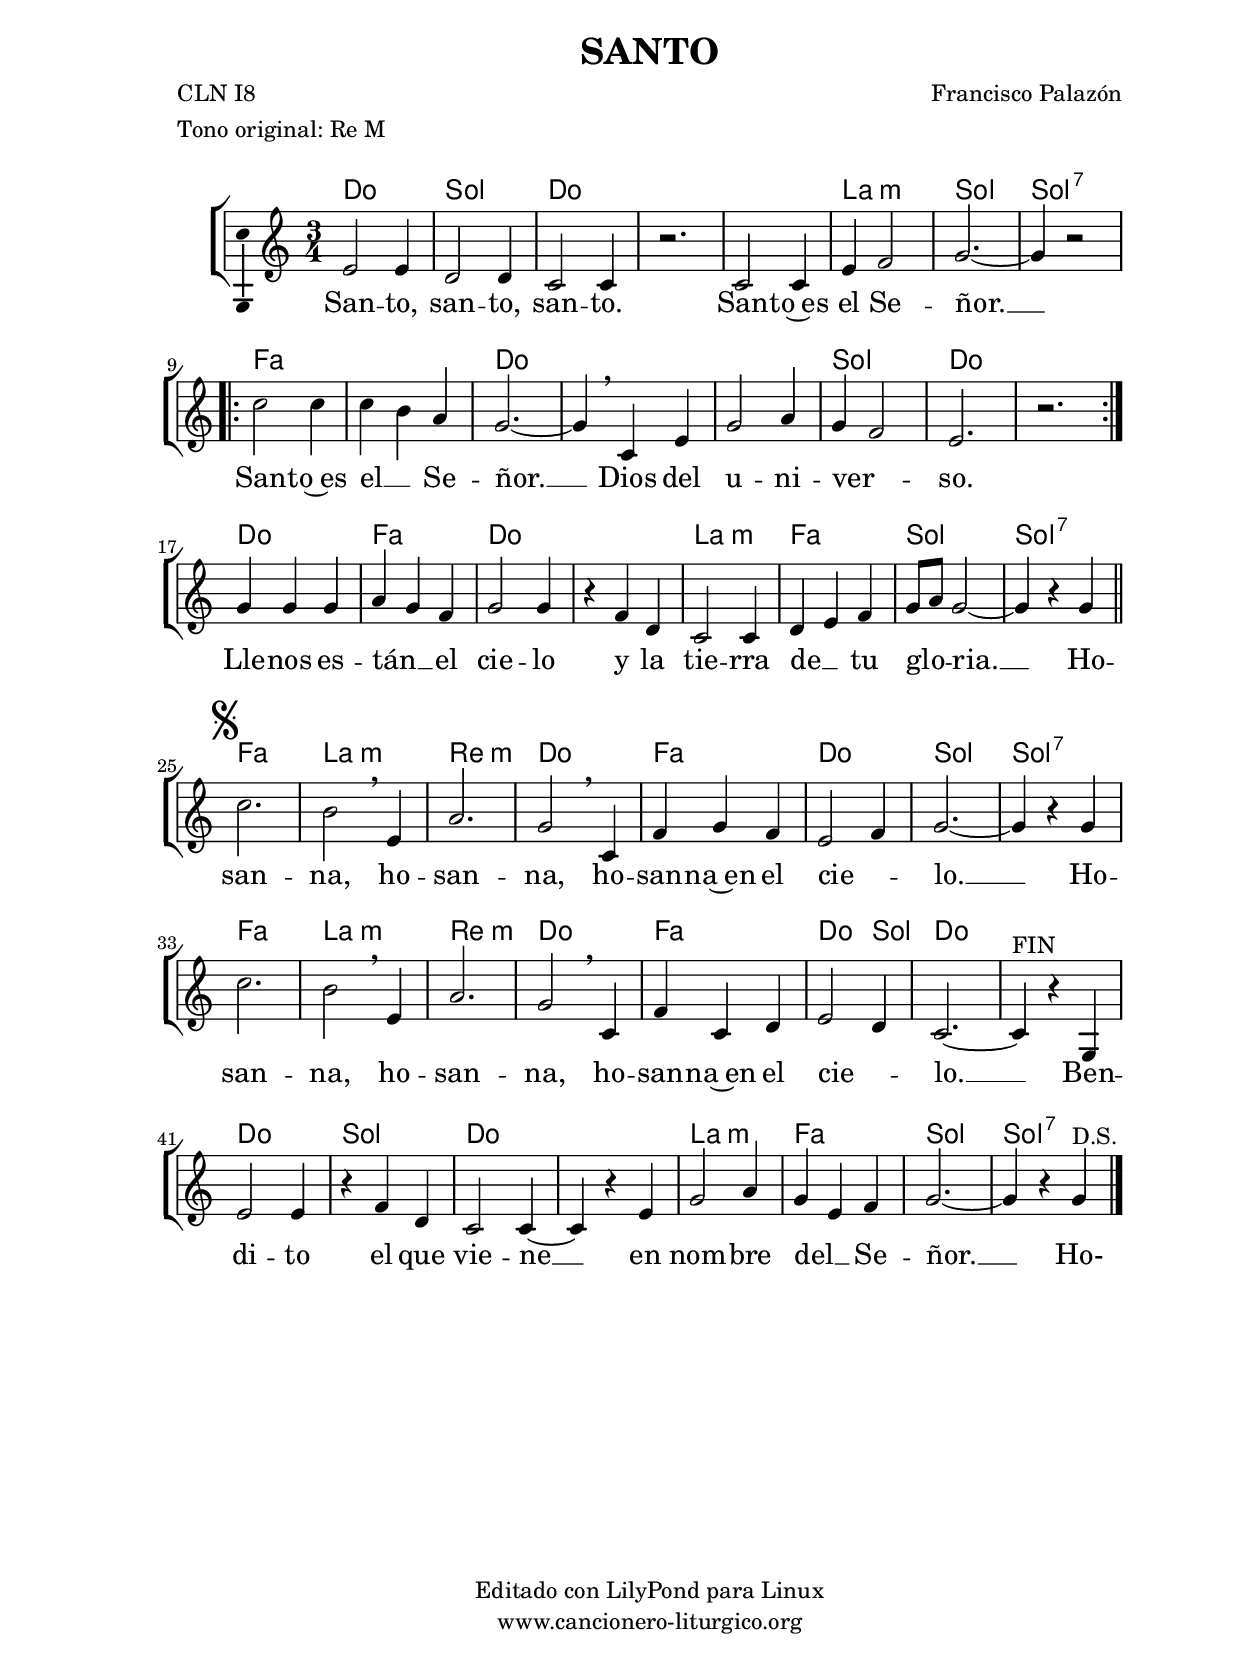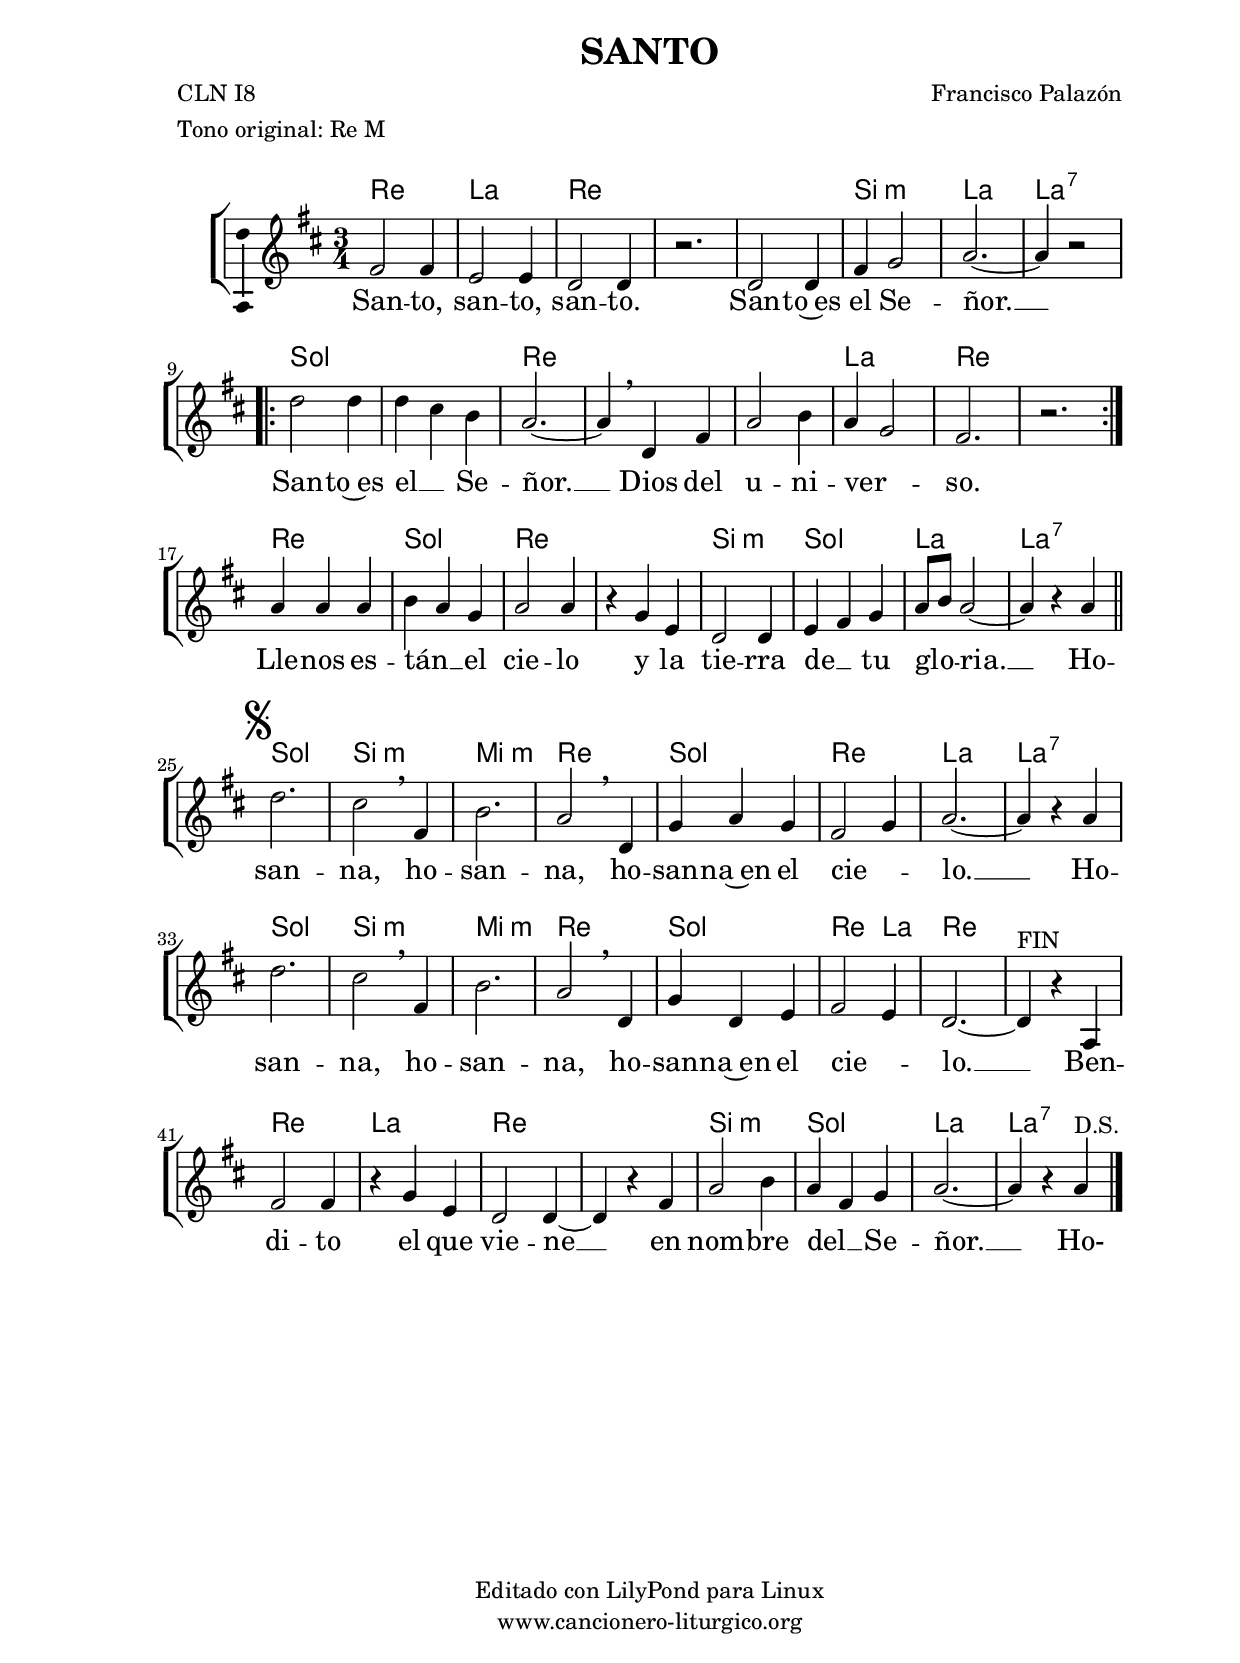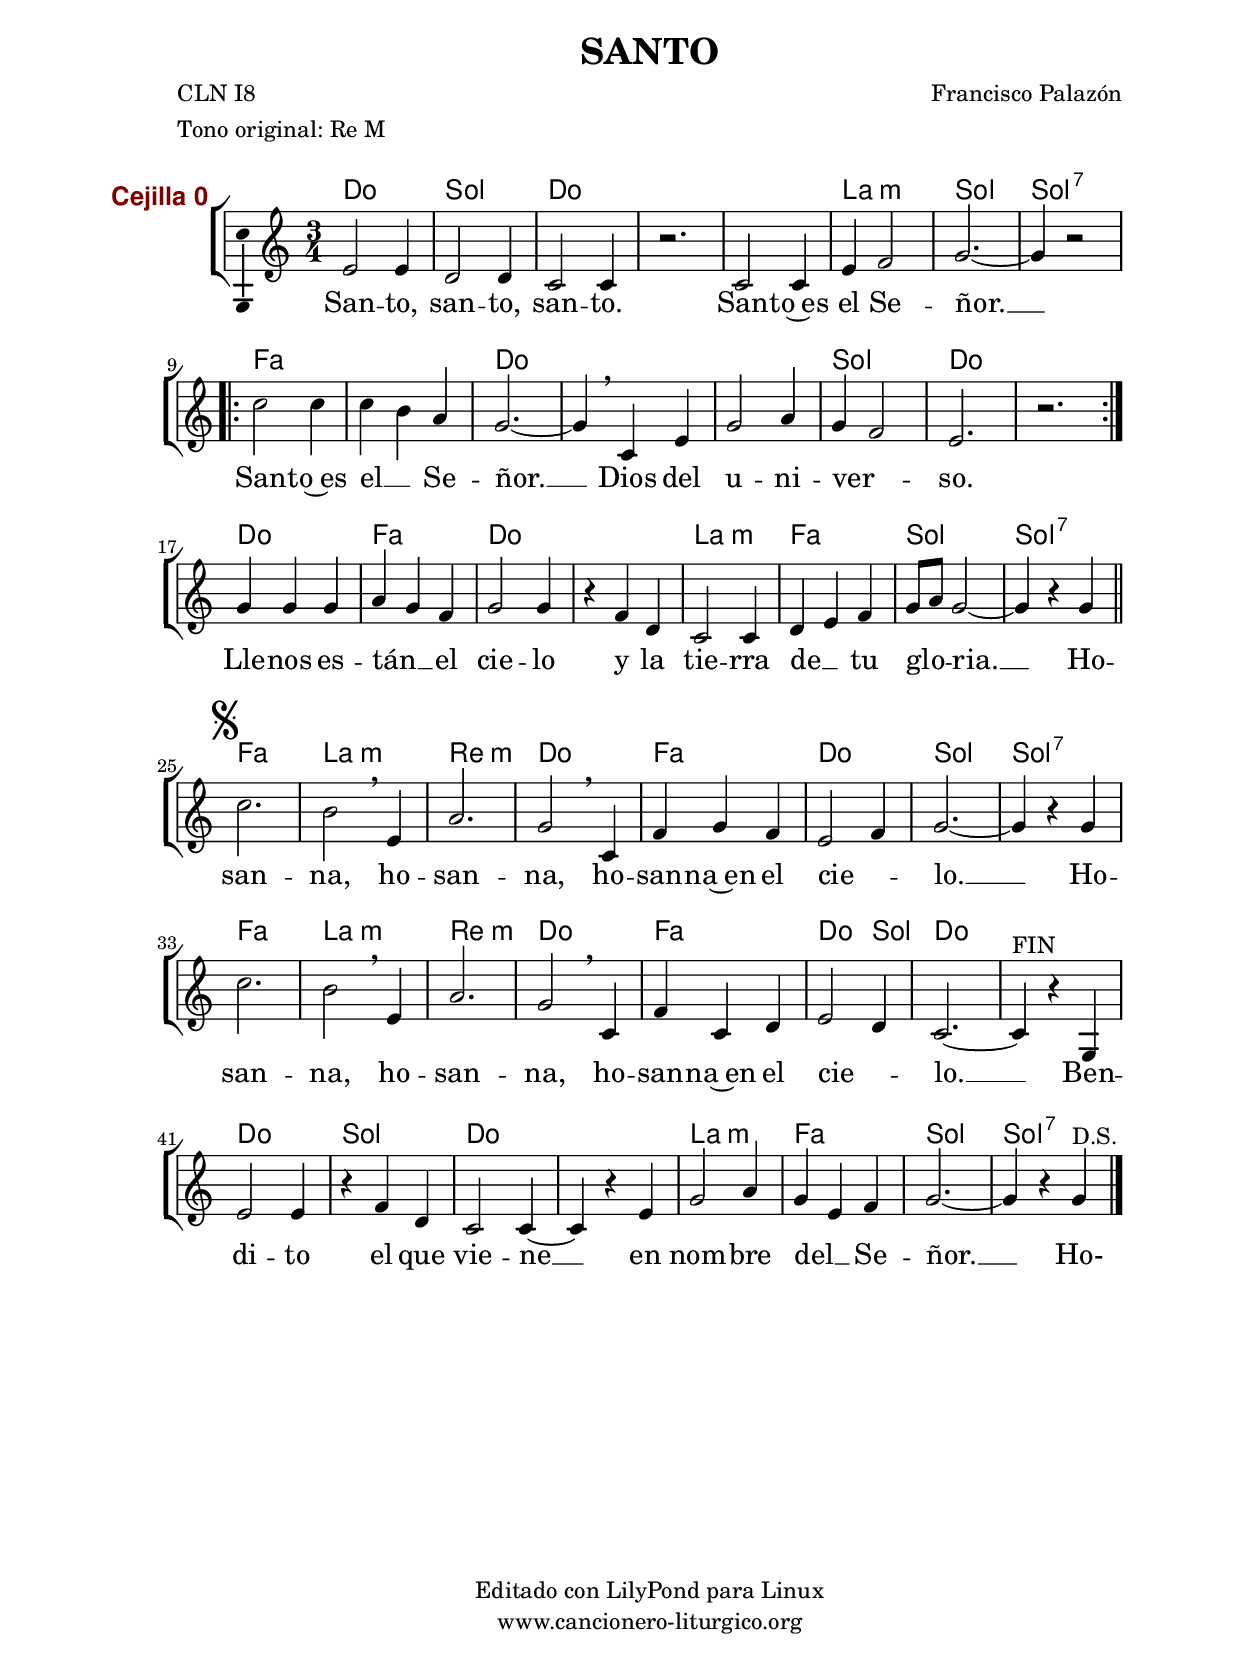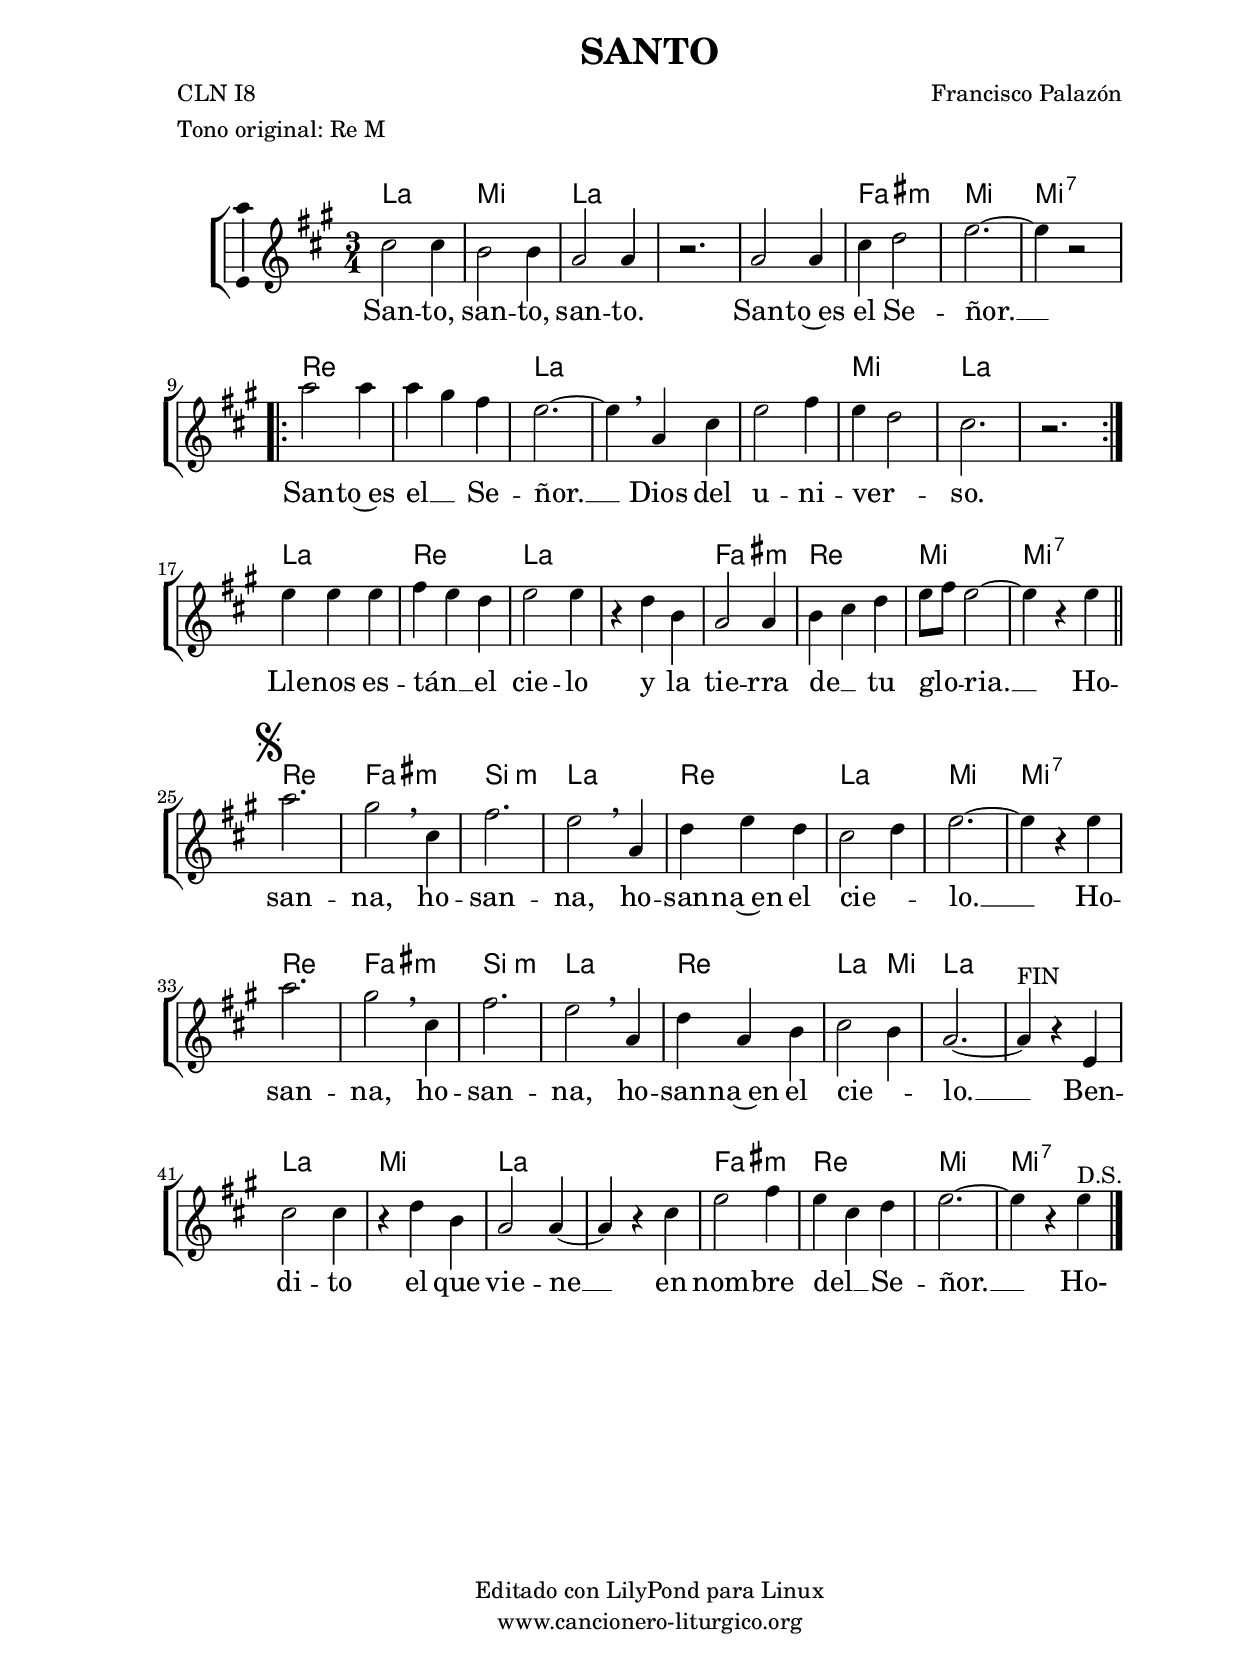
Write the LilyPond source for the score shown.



%versión de lilypond para la que se ha escrito esta partitura:
\version "2.16.0"

	%Tamaño papel
	#(set-default-paper-size "a4")
	%Tamaño partitura
	#(set-global-staff-size 20)
	%No responde al pulsar sobre una nota
	#(ly:set-option 'point-and-click #f)

%parámetros del encabezamiento:
\header {
	title = "SANTO"
	subtitle = ""
	composer = "Francisco Palazón"
	poet = "CLN I8"
	meter = "Tono original: Re M"
	arranger = ""
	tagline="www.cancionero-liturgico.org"
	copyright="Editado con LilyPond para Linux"
	tiempo = ""
	usos = "Sanctus"
	letra = ""
	}

%parámetros asociados al papel:
\paper  {
	oddHeaderMarkup = \markup {\fill-line { \on-the-fly #not-first-page \fromproperty #'header:title \on-the-fly #not-first-page \fromproperty #'header:composer }}
	evenHeaderMarkup = \markup {\fill-line { \fromproperty #'header:composer \fromproperty #'header:title }}
	#(set-paper-size "a4")
	print-page-number = ##f
	first-page-number = 1
	print-first-page-number = ##f
%	head-separation = 3.0 \cm
	top-margin = 2.0 \cm
	bottom-margin = 0.5\cm
%%%	bottom-margin = -3.75\cm
	left-margin = 3.0 \cm
	line-width = 16.0 \cm 
	indent = 8\mm
	interscoreline = 2.\mm
	between-system-space = 15\mm
%	para que las partituras no llenen la hoja:
	ragged-bottom = ##t
%	idem para la última hoja:
	ragged-last-bottom = ##f
%	para que las partituras llenen el ancho del papel:
	ragged-last = ##f
	after-title-space = 2.5 \cm
%page-count=1
%system-count=8

	%Flexible Vertical Spacing
%	markup-markup-spacing =
%	#'((basic-distance . 15) (minimum-distance . 15) (padding . 3))
	markup-system-spacing =
	#'((basic-distance . 15) (minimum-distance . 15) (padding . 3))
	system-system-spacing =
	#'((basic-distance . 15) (minimum-distance . 15) (padding . 3))
	score-system-spacing =
	#'((basic-distance . 15) (minimum-distance . 15) (padding . 5))
%	top-system-spacing = % header
%	#'((basic-distance . 8) (minimum-distance . 0) (padding . 0))
%	top-markup-spacing =
%	#'((basic-distance . 20) (minimum-distance . 20) (padding . 0))
	last-bottom-spacing = % footer
	#'((basic-distance . 5) (minimum-distance . 5) (padding . 0))
%	score-markup-spacing =
%	#'((basic-distance . 16) (minimum-distance . 13) (padding . 0))

	}


%parámetros que afectan a toda la partitura:
global =  {
	%clave de sol (G):
	\clef G
	%armadura:
	\transpose d c
	\key d \major
	\tempo 4=160
	\set Score.tempoHideNote = ##t
	}


acordes = {
	\italianChords
	\chordmode {
	\transpose d c
{

d2. a d s d b:m a a:7

\repeat volta 2 {
g2. s d s d a d s
}
d2. g d s b:m g a a:7
g b:m e:m d g d a a:7
g b:m e:m d g d2 a4 d2. s
d2. a d s b:m g a a:7

	}
	}
}


melodia = 

	\transpose d c
{
	\relative c'{
	\time 3/4

fis2 fis4
e2 e4
d2 d4
r2.
d2 d4
fis4 g2
a2.~
a4 r2

\repeat volta 2 {
d2 d4
d4 cis b
a2.~
a4 \breathe d,4 fis
a2 b4
a4 g2
fis2.
r2.
}

\break

a4 a a
b4 a g
a2 a4
r4 g4 e
d2 d4
e4 fis g
a8 b
a2~
a4 r4

%%%s4
%%%\bar ""
%%%\break
%%%s2

a4
\bar "||"
\mark \markup { \musicglyph #"scripts.segno" }
d2.
cis2 \breathe fis,4
b2.
a2 \breathe d,4
g4 a g
fis2 g4
a2.~
a4 r4

%%%s4
%%%\bar ""
%%%\break
%%%s2

a4
d2.
cis2 \breathe fis,4
b2.
a2 \breathe d,4
g4 d e
fis2 e4
d2.~
d4^"FIN" r4

%%%s4
%%%\bar ""
%%%\break
%%%s2

a4
fis'2 fis4
r4 g4 e
d2 d4~
d4 r4 fis4
a2 b4
a4 fis g
a2.~
a4 r4

%%%s4

a4^"D.S."

\bar "|."
	}
	}


texto = \lyricmode {
San -- to, san -- to, san -- to.
San -- to~es el Se -- ñor. __
San -- to~es el __ _ Se -- ñor. __
Dios del u -- ni -- ver -- _ so.

Lle -- nos es -- tán __ _ el cie -- lo y la tie -- rra
de __ _ tu glo -- _ ria. __

Ho -- san -- na, ho -- san -- na, ho -- san -- na~en el cie -- _ lo. __
Ho -- san -- na, ho -- san -- na, ho -- san -- na~en el cie -- _ lo. __

Ben -- di -- to el que vie -- ne __ en nom -- bre
del __ _ Se -- ñor. __
Ho-

	}


acordesStaff = \context ChordNames = acordesStaff <<
	\set chordChanges = ##t
	\acordes
	>>


%%%%%%%%%%%%%%%%%%%%%%%%%%%%%%%%%%% CEJILLA %%%%%%%%%%%%%%%%%%%%%%%%%%%%%%%%%%%
acordescejilla = {
%%%	\override ChordNames.ChordName #'font-size = #-1
%%%	\override ChordNames.ChordName #'font-series = #'bold
	\transpose c c {
		\acordes
		}
	}

acordescejillaStaff = \context ChordNames = acordescejillaStaff <<
	\set Staff.instrumentName = \markup \with-color #darkred \larger \bold \sans "Cejilla 0"
	\set chordChanges = ##t
	\acordescejilla
	>>
%%%%%%%%%%%%%%%%%%%%%%%%%%%%%%%%%%% CEJILLA %%%%%%%%%%%%%%%%%%%%%%%%%%%%%%%%%%%


vozStaff = \context Voice = vozStaff
\with {\consists "Ambitus_engraver"}
<<
%	\set Staff.instrumentName = ""
%	\set Staff.shortInstrumentName = ""
%	\set Staff.midiInstrument = #"clarinet"
%	\set Staff.midiInstrument = #"cello"
%	\set Staff.midiInstrument = #"flute"
	\set Staff.midiInstrument = #"electric guitar (jazz)"
%	\set Staff.midiInstrument = #"english horn"
%	\set Staff.midiInstrument = #"violin"
%	\set Staff.midiInstrument = #"glockenspiel"
	\set Staff.midiMinimumVolume = #0.7
	\set Staff.midiMaximumVolume = #0.9
	\global
	\melodia
	>>


textoStaff = \context Lyrics = textoStaff <<
	\lyricsto vozStaff \texto
	>>


\book {
	\score {
		\context ChoirStaff {
			\override StaffGroup.SystemStartBracket #'collapse-height = #1
			\override Score.SystemStartBar #'collapse-height = #1
			<<
			\acordesStaff
			\vozStaff
			\textoStaff
			>>
			}
		\layout {
	    		\context {
				\Lyrics
				\override LyricText #'font-size = #2
				}
	   		 \context {
				\Score
				\override StaffSymbol #'staff-space = #(magstep +3)
				}
			}
		}
	\score {
		\unfoldRepeats
		\context ChoirStaff {
			<<
			\acordesStaff
			\vozStaff
			>>
			}
		\midi {
	  		\context {
	  			\Score
				tempoWholesPerMinute = #(ly:make-moment 70 4)
				}
			}
		}
	}


%Partitura para guitarra
#(define output-suffix "G")
\book {
	\score {
		\context ChoirStaff {
			\override StaffGroup.SystemStartBracket #'collapse-height = #1
			\override Score.SystemStartBar #'collapse-height = #1
			<<
			\acordescejillaStaff
			\vozStaff
			\textoStaff
			>>
			}
		\layout {
%%%%%%%%%%%%%%%%%%%%%%%%%%%%%%%%%%% CEJILLA %%%%%%%%%%%%%%%%%%%%%%%%%%%%%%%%%%%
			\context {
				\ChordNames \consists Instrument_name_engraver
				}
%%%%%%%%%%%%%%%%%%%%%%%%%%%%%%%%%%% CEJILLA %%%%%%%%%%%%%%%%%%%%%%%%%%%%%%%%%%%
	    		\context {
				\Lyrics
				\override LyricText #'font-size = #2
				}
	   		 \context {
				\Score
				\override StaffSymbol #'staff-space = #(magstep +3)
				}
			}
		}
	}


#(define output-suffix "C")
\book {
	\score {
		\context ChoirStaff {
			\override StaffGroup.SystemStartBracket #'collapse-height = #1
			\override Score.SystemStartBar #'collapse-height = #1
\transpose c d
			<<
			\acordesStaff
			\vozStaff
			\textoStaff
			>>
			}
		\layout {
	    		\context {
				\Lyrics
				\override LyricText #'font-size = #2
				}
	   		 \context {
				\Score
				\override StaffSymbol #'staff-space = #(magstep +3)
				}
			}
		}
	}


#(define output-suffix "S")
\book {
	\score {
		\context ChoirStaff {
			\override StaffGroup.SystemStartBracket #'collapse-height = #1
			\override Score.SystemStartBar #'collapse-height = #1
\transpose c a
			<<
			\acordesStaff
			\vozStaff
			\textoStaff
			>>
			}
		\layout {
	    		\context {
				\Lyrics
				\override LyricText #'font-size = #2
				}
	   		 \context {
				\Score
				\override StaffSymbol #'staff-space = #(magstep +3)
				}
			}
		}
	}


